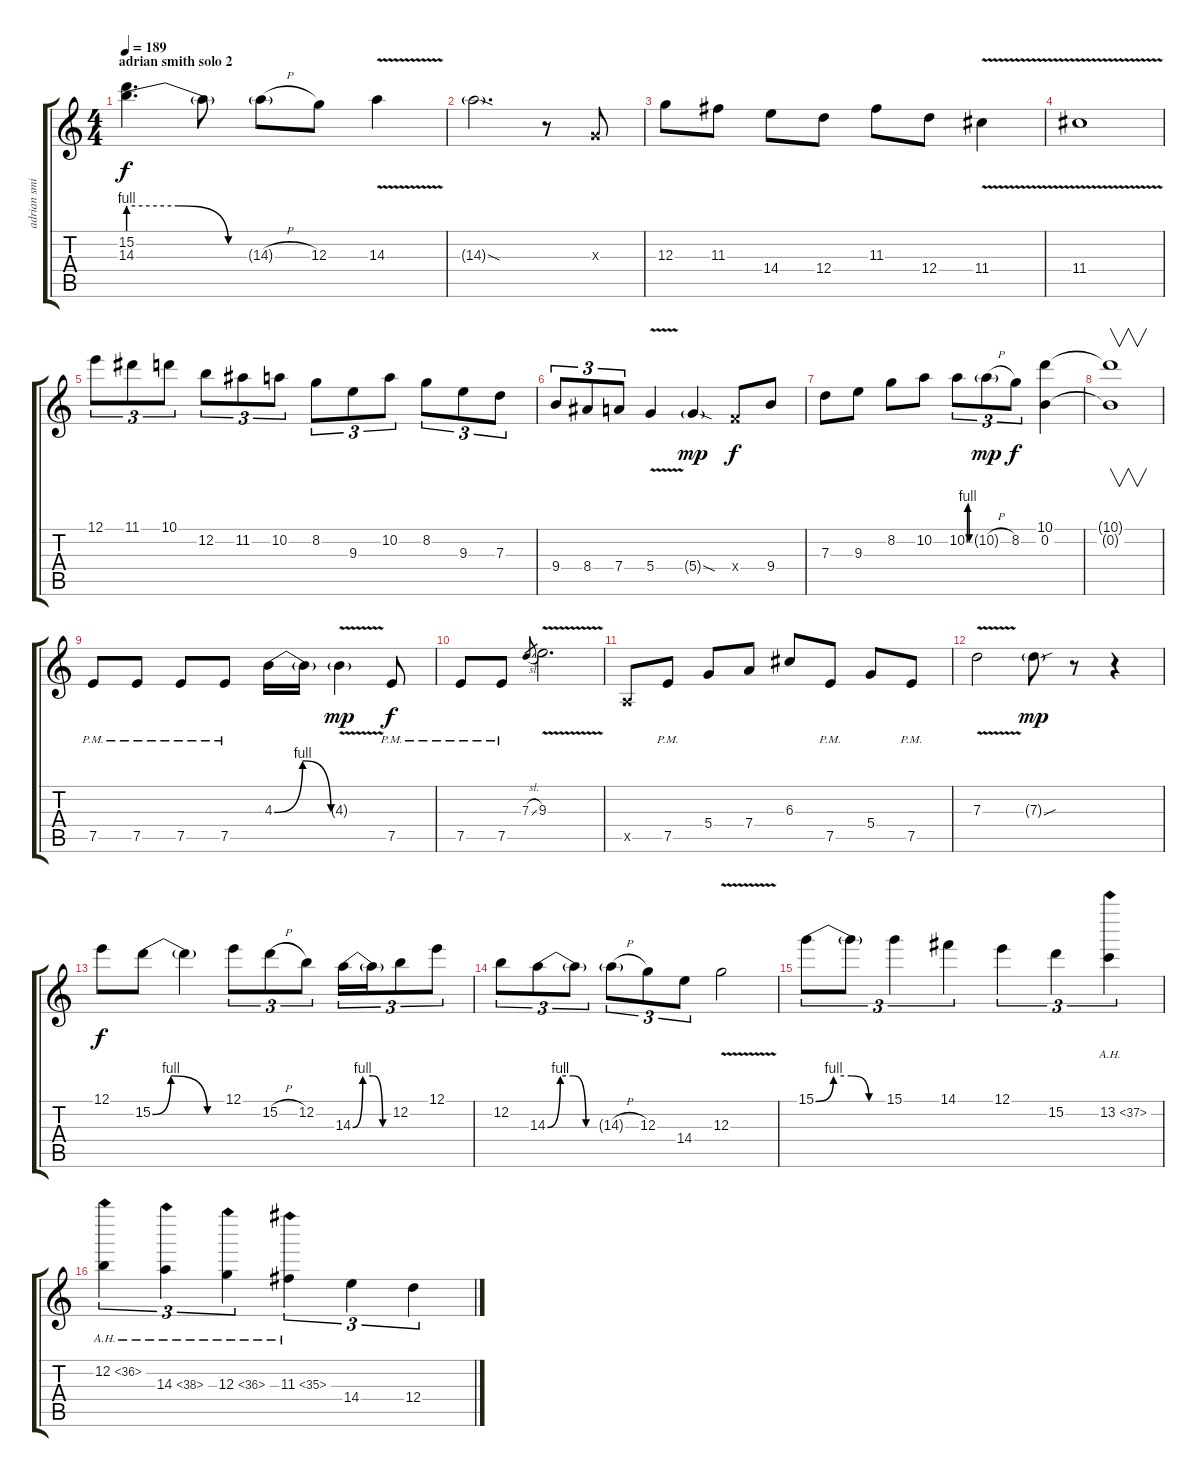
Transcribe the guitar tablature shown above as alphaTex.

\track ("adrian smith" "adrian smi") {instrument distortionguitar}
\staff {score tabs}
\tuning (E4 B3 G3 D3 A2 E2) {hide}
\ts (4 4)
\section ("" "adrian smith solo 2")
\tempo 189
\clef g2
\ks c
(15.2 14.3{be (custom 0 4 25 4 50 0 60 0)}).4{d dy f} 14.3{t}.8 14.3{h g}.8 12.3.8 14.3{v}.4 |
14.3{sod g}.2{d} r.8 0.3{x}.8 |
12.3.8 11.3.8 14.4.8 12.4.8 11.3.8 12.4.8 11.4{v}.4 |
11.4{v}.1 |
12.1.8{tu (3 2)} 11.1.8{tu (3 2)} 10.1.8{tu (3 2)} 12.2.8{tu (3 2)} 11.2.8{tu (3 2)} 10.2.8{tu (3 2)} 8.2.8{tu (3 2)} 9.3.8{tu (3 2)} 10.2.8{tu (3 2)} 8.2.8{tu (3 2)} 9.3.8{tu (3 2)} 7.3.8{tu (3 2)} |
9.4.8{tu (3 2)} 8.4.8{tu (3 2)} 7.4.8{tu (3 2)} 5.4{v}.4 5.4{sod g}.4{dy mp} 3.4{x}.8{dy f} 9.4.8 |
7.3.8 9.3.8 8.2.8 10.2.8 10.2{be (custom 0 0 15 4 30 4 45 0 60 0)}.8{tu (3 2)} 10.2{h g}.8{tu (3 2) dy mp} 8.2.8{tu (3 2) dy f} (10.1 0.2).4 |
(10.1{t} 0.2{t}).1{v} |
7.5{pm}.8 7.5{pm}.8 7.5{pm}.8 7.5{pm}.8 4.3{be (bendrelease 0 0 20 4 40 4 60 0)}.16 4.3{t}.16 4.3{v g}.4{dy mp} 7.5{pm}.8{dy f} |
7.5{pm}.8 7.5{pm}.8 7.3{sl}.8{gr} 9.3{v}.2{d} |
0.5{x}.8 7.5{pm}.8 5.4.8 7.4.8 6.3.8 7.5{pm}.8 5.4.8 7.5{pm}.8 |
7.3{v}.2 7.3{sou g}.8{dy mp} r.8 r.4 |
12.1.8{dy f} 15.2{be (custom 0 0 15 4 45 0 60 0)}.8 15.2{t}.4 12.1.8{tu (3 2)} 15.2{h}.8{tu (3 2)} 12.2.8{tu (3 2)} 14.3{be (custom 0 0 15 4 30 4 45 0 60 0)}.16{tu (3 2)} 14.3{t}.16{tu (3 2)} 12.2.8{tu (3 2)} 12.1.8{tu (3 2)} |
12.2.8{tu (3 2)} 14.3{be (custom 0 0 15 4 30 4 45 0 60 0)}.8{tu (3 2)} 14.3{t}.8{tu (3 2)} 14.3{h g}.8{tu (3 2)} 12.3.8{tu (3 2)} 14.4.8{tu (3 2)} 12.3{v}.2 |
15.1{be (custom 0 0 15 4 30 4 45 0 60 0)}.8{tu (3 2)} 15.1{t}.8{tu (3 2)} 15.1.4{tu (3 2)} 14.1.4{tu (3 2)} 12.1.4{tu (3 2)} 15.2.4{tu (3 2)} 13.2{ah 24}.4{tu (3 2)} |
12.2{ah 24}.4{tu (3 2)} 14.3{ah 24}.4{tu (3 2)} 12.3{ah 24}.4{tu (3 2)} 11.3{ah 24}.4{tu (3 2)} 14.4.4{tu (3 2)} 12.4.4{tu (3 2)}
